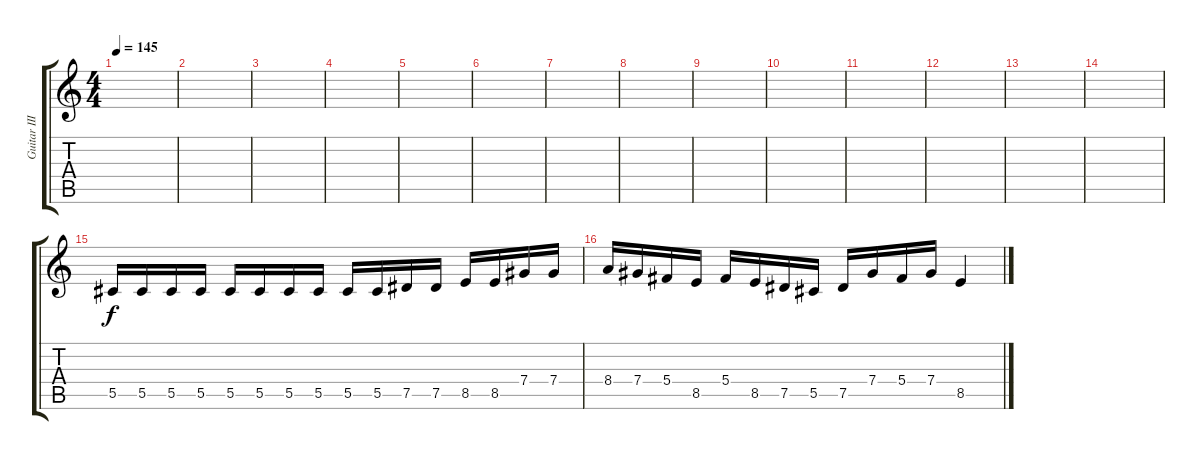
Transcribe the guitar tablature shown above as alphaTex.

\track ("Guitar III" "Guitar III") {instrument distortionguitar}
\staff {score tabs}
\tuning (Eb4 Bb3 Gb3 Db3 Ab2 Eb2) {hide}
\ts (4 4)
\tempo 145
\clef g2
\ks c
|
|
|
|
|
|
|
|
|
|
|
|
|
|
5.5.16 5.5.16 5.5.16 5.5.16 5.5.16 5.5.16 5.5.16 5.5.16 5.5.16 5.5.16 7.5.16 7.5.16 8.5.16 8.5.16 7.4.16 7.4.16 |
8.4.16 7.4.16 5.4.16 8.5.16 5.4.16 8.5.16 7.5.16 5.5.16 7.5.16 7.4.16 5.4.16 7.4.16 8.5.4
